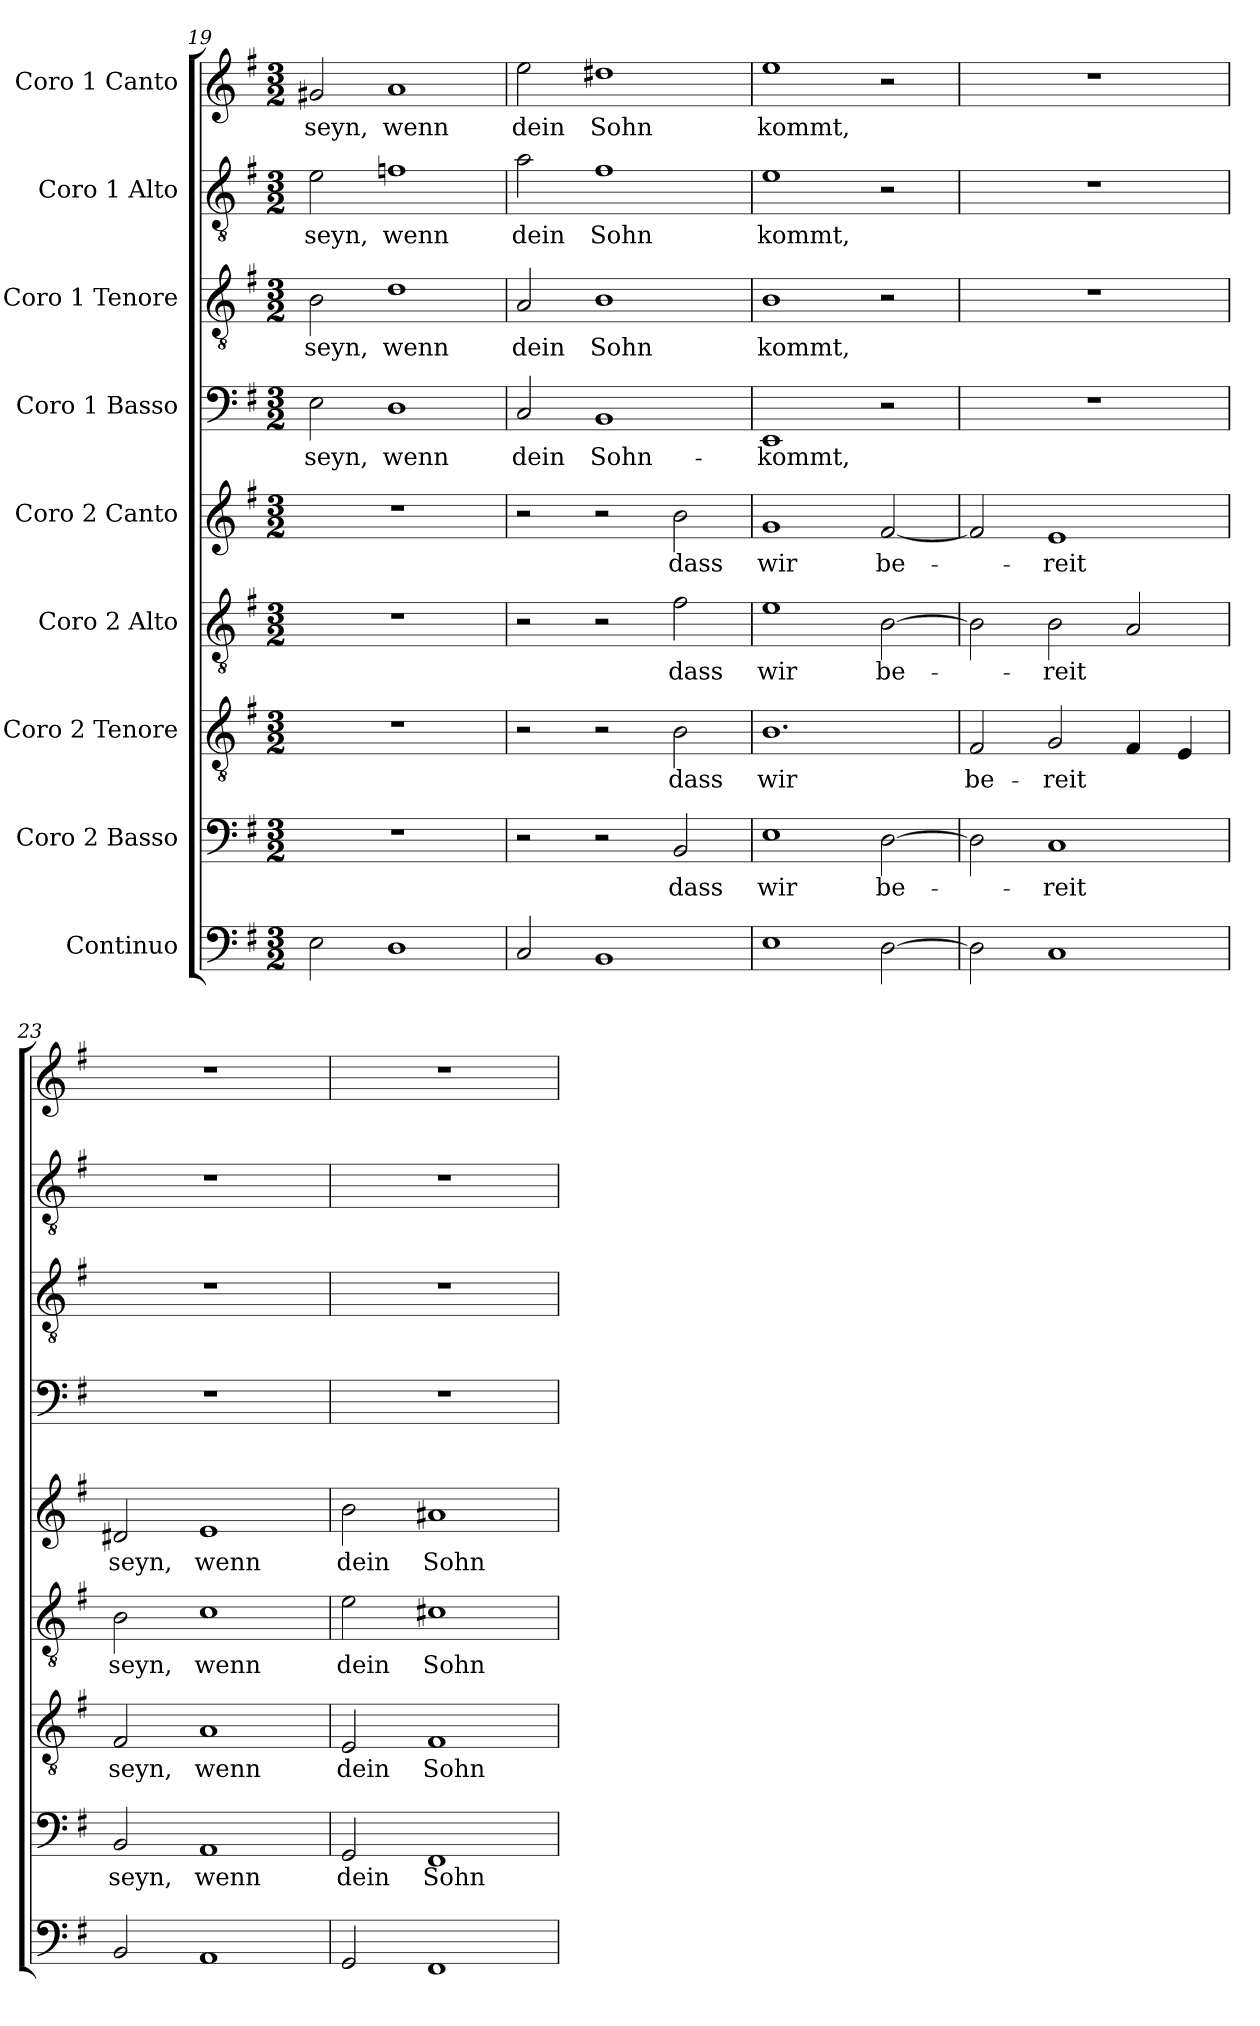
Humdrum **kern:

**kern	**kern	**text	**kern	**text	**kern	**text	**kern	**text	**kern	**text	**kern	**text	**kern	**text	**kern	**text
*part9	*part8	*part8	*part7	*part7	*part6	*part6	*part5	*part5	*part4	*part4	*part3	*part3	*part2	*part2	*part1	*part1
*staff9	*staff8	*staff8	*staff7	*staff7	*staff6	*staff6	*staff5	*staff5	*staff4	*staff4	*staff3	*staff3	*staff2	*staff2	*staff1	*staff1
*I"Continuo	*I"Coro 2  Basso	*	*I"Coro 2  Tenore	*	*I"Coro 2  Alto	*	*I"Coro 2  Canto	*	*I"Coro 1  Basso	*	*I"Coro 1  Tenore	*	*I"Coro 1  Alto	*	*I"Coro 1  Canto	*
*clefF4	*clefF4	*	*clefGv2	*	*clefGv2	*	*clefG2	*	*clefF4	*	*clefGv2	*	*clefGv2	*	*clefG2	*
*k[f#]	*k[f#]	*	*k[f#]	*	*k[f#]	*	*k[f#]	*	*k[f#]	*	*k[f#]	*	*k[f#]	*	*k[f#]	*
*G:	*G:	*	*G:	*	*G:	*	*G:	*	*G:	*	*G:	*	*G:	*	*G:	*
*M3/2	*M3/2	*	*M3/2	*	*M3/2	*	*M3/2	*	*M3/2	*	*M3/2	*	*M3/2	*	*M3/2	*
=19	=19	=19	=19	=19	=19	=19	=19	=19	=19	=19	=19	=19	=19	=19	=19	=19
!	!LO:N:vis=1	!	!LO:N:vis=1	!	!LO:N:vis=1	!	!LO:N:vis=1	!	!	!LO:LY:b:cj	!	!LO:LY:b:cj	!	!LO:LY:b:cj	!	!LO:LY:b:cj
2E\	1.r	.	1.r	.	1.r	.	1.r	.	2E\	seyn,	2B\	seyn,	2e\	seyn,	2g#X/	seyn,
!	!	!	!	!	!	!	!	!	!	!LO:LY:b:cj	!	!LO:LY:b:cj	!	!LO:LY:b:cj	!	!LO:LY:b:cj
1D	.	.	.	.	.	.	.	.	1D	wenn	1d	wenn	1fn	wenn	1a	wenn
!!LO:LB:g=z
=20	=20	=20	=20	=20	=20	=20	=20	=20	=20	=20	=20	=20	=20	=20	=20	=20
!	!	!	!	!	!	!	!	!	!	!LO:LY:b:cj	!	!LO:LY:b:cj	!	!LO:LY:b:cj	!	!LO:LY:b:cj
2C/	2r	.	2r	.	2r	.	2r	.	2C/	dein	2A/	dein	2a\	dein	2ee\	dein
!	!	!	!	!	!	!	!	!	!	!LO:LY:b:cj	!	!LO:LY:b:cj	!	!LO:LY:b:cj	!	!LO:LY:b:cj
1BB	2r	.	2r	.	2r	.	2r	.	1BB	Sohn-	1B	Sohn	1f#	Sohn	1dd#X	Sohn
!	!	!LO:LY:b:cj	!	!LO:LY:b:cj	!	!LO:LY:b:cj	!	!LO:LY:b:cj	!	!	!	!	!	!	!	!
.	2BB/	dass	2B\	dass	2f#\	dass	2b\	dass	.	.	.	.	.	.	.	.
=21	=21	=21	=21	=21	=21	=21	=21	=21	=21	=21	=21	=21	=21	=21	=21	=21
!	!	!LO:LY:b:cj	!	!LO:LY:b:cj	!	!LO:LY:b:cj	!	!LO:LY:b:cj	!	!LO:LY:b:cj	!	!LO:LY:b:cj	!	!LO:LY:b:cj	!	!LO:LY:b:cj
1E	1E	wir	1.B	wir	1e	wir	1g	wir	1EE	-kommt,	1B	kommt,	1e	kommt,	1ee	kommt,
!	!	!LO:LY:b:cj	!	!	!	!LO:LY:b:cj	!	!LO:LY:b:cj	!	!	!	!	!	!	!	!
[>2D\	[>2D\	be-	.	.	[>2B\	be-	[<2f#/	be-	2r	.	2r	.	2r	.	2r	.
=22	=22	=22	=22	=22	=22	=22	=22	=22	=22	=22	=22	=22	=22	=22	=22	=22
!	!	!	!	!LO:LY:b:cj	!	!	!	!	!LO:N:vis=1	!	!LO:N:vis=1	!	!LO:N:vis=1	!	!LO:N:vis=1	!
2D\]	2D\]	.	2F#/	be-	2B\]	.	2f#/]	.	1.r	.	1.r	.	1.r	.	1.r	.
!	!	!LO:LY:b:cj	!	!LO:LY:b:cj	!	!LO:LY:b:cj	!	!LO:LY:b:cj	!	!	!	!	!	!	!	!
1C	1C	-reit	2G/	-reit	2B\	-reit	1e	-reit	.	.	.	.	.	.	.	.
.	.	.	4F#/	.	2A/	.	.	.	.	.	.	.	.	.	.	.
.	.	.	4E/	.	.	.	.	.	.	.	.	.	.	.	.	.
=23	=23	=23	=23	=23	=23	=23	=23	=23	=23	=23	=23	=23	=23	=23	=23	=23
!	!	!LO:LY:b:cj	!	!LO:LY:b:cj	!	!LO:LY:b:cj	!	!LO:LY:b:cj	!LO:N:vis=1	!	!LO:N:vis=1	!	!LO:N:vis=1	!	!LO:N:vis=1	!
2BB/	2BB/	seyn,	2F#/	seyn,	2B\	seyn,	2d#X/	seyn,	1.r	.	1.r	.	1.r	.	1.r	.
!	!	!LO:LY:b:cj	!	!LO:LY:b:cj	!	!LO:LY:b:cj	!	!LO:LY:b:cj	!	!	!	!	!	!	!	!
1AA	1AA	wenn	1A	wenn	1c	wenn	1e	wenn	.	.	.	.	.	.	.	.
=24	=24	=24	=24	=24	=24	=24	=24	=24	=24	=24	=24	=24	=24	=24	=24	=24
!	!	!LO:LY:b:cj	!	!LO:LY:b:cj	!	!LO:LY:b:cj	!	!LO:LY:b:cj	!LO:N:vis=1	!	!LO:N:vis=1	!	!LO:N:vis=1	!	!LO:N:vis=1	!
2GG/	2GG/	dein	2E/	dein	2e\	dein	2b\	dein	1.r	.	1.r	.	1.r	.	1.r	.
!	!	!LO:LY:b:cj	!	!LO:LY:b:cj	!	!LO:LY:b:cj	!	!LO:LY:b:cj	!	!	!	!	!	!	!	!
1FF#	1FF#	Sohn	1F#	Sohn	1c#X	Sohn	1a#X	Sohn	.	.	.	.	.	.	.	.
=	=	=	=	=	=	=	=	=	=	=	=	=	=	=	=	=
*-	*-	*-	*-	*-	*-	*-	*-	*-	*-	*-	*-	*-	*-	*-	*-	*-
